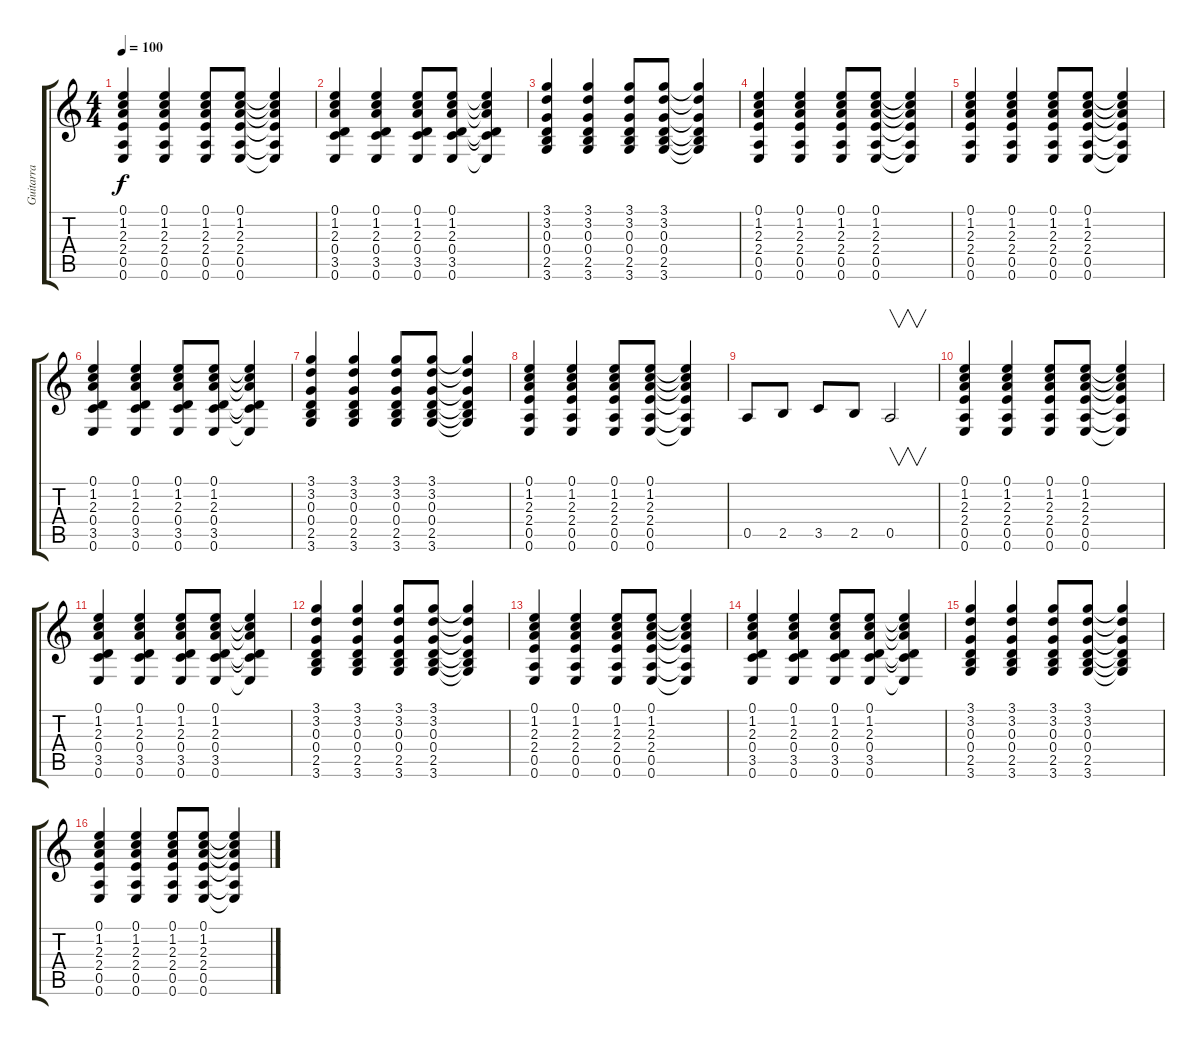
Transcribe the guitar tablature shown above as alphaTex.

\track ("Guitarra" "Guitarra") {instrument electricguitarjazz}
\staff {score tabs}
\tuning (E4 B3 G3 D3 A2 E2) {hide}
\ts (4 4)
\tempo 100
\clef g2
\ks c
(0.1 1.2 2.3 2.4 0.5 0.6).4{dy f} (0.1 1.2 2.3 2.4 0.5 0.6).4 (0.1 1.2 2.3 2.4 0.5 0.6).8 (0.1 1.2 2.3 2.4 0.5 0.6).8 (0.1{t} 1.2{t} 2.3{t} 2.4{t} 0.5{t} 0.6{t}).4 |
(0.1 1.2 2.3 0.4 3.5 0.6).4 (0.1 1.2 2.3 0.4 3.5 0.6).4 (0.1 1.2 2.3 0.4 3.5 0.6).8 (0.1 1.2 2.3 0.4 3.5 0.6).8 (0.1{t} 1.2{t} 2.3{t} 0.4{t} 3.5{t} 0.6{t}).4 |
(3.1 3.2 0.3 0.4 2.5 3.6).4 (3.1 3.2 0.3 0.4 2.5 3.6).4 (3.1 3.2 0.3 0.4 2.5 3.6).8 (3.1 3.2 0.3 0.4 2.5 3.6).8 (3.1{t} 3.2{t} 0.3{t} 0.4{t} 2.5{t} 3.6{t}).4 |
(0.1 1.2 2.3 2.4 0.5 0.6).4 (0.1 1.2 2.3 2.4 0.5 0.6).4 (0.1 1.2 2.3 2.4 0.5 0.6).8 (0.1 1.2 2.3 2.4 0.5 0.6).8 (0.1{t} 1.2{t} 2.3{t} 2.4{t} 0.5{t} 0.6{t}).4 |
(0.1 1.2 2.3 2.4 0.5 0.6).4 (0.1 1.2 2.3 2.4 0.5 0.6).4 (0.1 1.2 2.3 2.4 0.5 0.6).8 (0.1 1.2 2.3 2.4 0.5 0.6).8 (0.1{t} 1.2{t} 2.3{t} 2.4{t} 0.5{t} 0.6{t}).4 |
(0.1 1.2 2.3 0.4 3.5 0.6).4 (0.1 1.2 2.3 0.4 3.5 0.6).4 (0.1 1.2 2.3 0.4 3.5 0.6).8 (0.1 1.2 2.3 0.4 3.5 0.6).8 (0.1{t} 1.2{t} 2.3{t} 0.4{t} 3.5{t} 0.6{t}).4 |
(3.1 3.2 0.3 0.4 2.5 3.6).4 (3.1 3.2 0.3 0.4 2.5 3.6).4 (3.1 3.2 0.3 0.4 2.5 3.6).8 (3.1 3.2 0.3 0.4 2.5 3.6).8 (3.1{t} 3.2{t} 0.3{t} 0.4{t} 2.5{t} 3.6{t}).4 |
(0.1 1.2 2.3 2.4 0.5 0.6).4 (0.1 1.2 2.3 2.4 0.5 0.6).4 (0.1 1.2 2.3 2.4 0.5 0.6).8 (0.1 1.2 2.3 2.4 0.5 0.6).8 (0.1{t} 1.2{t} 2.3{t} 2.4{t} 0.5{t} 0.6{t}).4 |
0.5.8 2.5.8 3.5.8 2.5.8 0.5.2{v} |
(0.1 1.2 2.3 2.4 0.5 0.6).4 (0.1 1.2 2.3 2.4 0.5 0.6).4 (0.1 1.2 2.3 2.4 0.5 0.6).8 (0.1 1.2 2.3 2.4 0.5 0.6).8 (0.1{t} 1.2{t} 2.3{t} 2.4{t} 0.5{t} 0.6{t}).4 |
(0.1 1.2 2.3 0.4 3.5 0.6).4 (0.1 1.2 2.3 0.4 3.5 0.6).4 (0.1 1.2 2.3 0.4 3.5 0.6).8 (0.1 1.2 2.3 0.4 3.5 0.6).8 (0.1{t} 1.2{t} 2.3{t} 0.4{t} 3.5{t} 0.6{t}).4 |
(3.1 3.2 0.3 0.4 2.5 3.6).4 (3.1 3.2 0.3 0.4 2.5 3.6).4 (3.1 3.2 0.3 0.4 2.5 3.6).8 (3.1 3.2 0.3 0.4 2.5 3.6).8 (3.1{t} 3.2{t} 0.3{t} 0.4{t} 2.5{t} 3.6{t}).4 |
(0.1 1.2 2.3 2.4 0.5 0.6).4 (0.1 1.2 2.3 2.4 0.5 0.6).4 (0.1 1.2 2.3 2.4 0.5 0.6).8 (0.1 1.2 2.3 2.4 0.5 0.6).8 (0.1{t} 1.2{t} 2.3{t} 2.4{t} 0.5{t} 0.6{t}).4 |
(0.1 1.2 2.3 0.4 3.5 0.6).4 (0.1 1.2 2.3 0.4 3.5 0.6).4 (0.1 1.2 2.3 0.4 3.5 0.6).8 (0.1 1.2 2.3 0.4 3.5 0.6).8 (0.1{t} 1.2{t} 2.3{t} 0.4{t} 3.5{t} 0.6{t}).4 |
(3.1 3.2 0.3 0.4 2.5 3.6).4 (3.1 3.2 0.3 0.4 2.5 3.6).4 (3.1 3.2 0.3 0.4 2.5 3.6).8 (3.1 3.2 0.3 0.4 2.5 3.6).8 (3.1{t} 3.2{t} 0.3{t} 0.4{t} 2.5{t} 3.6{t}).4 |
(0.1 1.2 2.3 2.4 0.5 0.6).4 (0.1 1.2 2.3 2.4 0.5 0.6).4 (0.1 1.2 2.3 2.4 0.5 0.6).8 (0.1 1.2 2.3 2.4 0.5 0.6).8 (0.1{t} 1.2{t} 2.3{t} 2.4{t} 0.5{t} 0.6{t}).4
